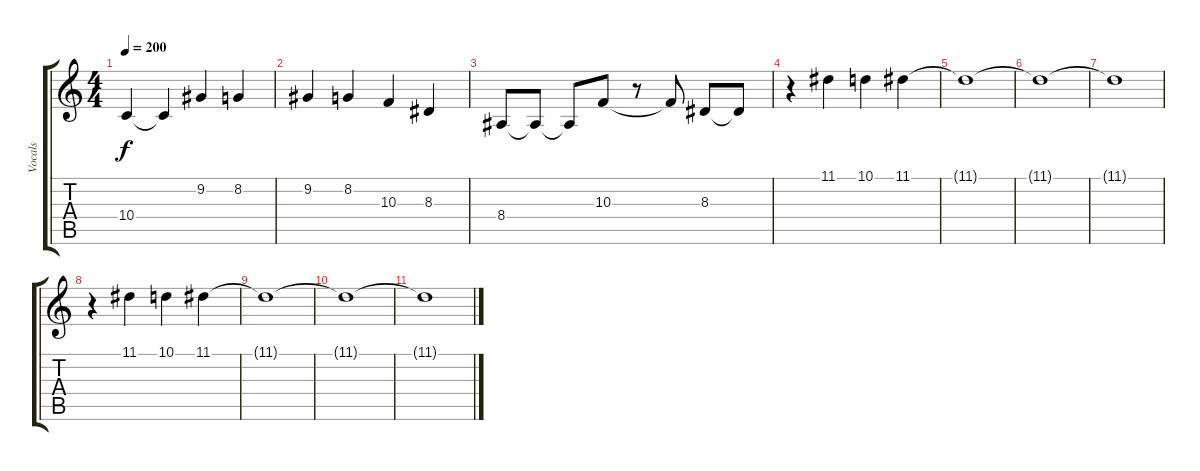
\track ("Vocals" "Vocals") {instrument violin}
\staff {score tabs}
\tuning (E4 B3 G3 D3 A2 E2) {hide}
\ts (4 4)
\tempo 200
\clef g2
\ks c
10.4.4{dy f} 10.4{t}.4 9.2.4 8.2.4 |
9.2.4 8.2.4 10.3.4 8.3.4 |
8.4.8 8.4{t}.8 8.4{t}.8 10.3.8 r.8 10.3{t}.8 8.3.8 8.3{t}.8 |
r.4 11.1.4 10.1.4 11.1.4 |
11.1{t}.1 |
11.1{t}.1 |
11.1{t}.1 |
r.4 11.1.4 10.1.4 11.1.4 |
11.1{t}.1 |
11.1{t}.1 |
11.1{t}.1
